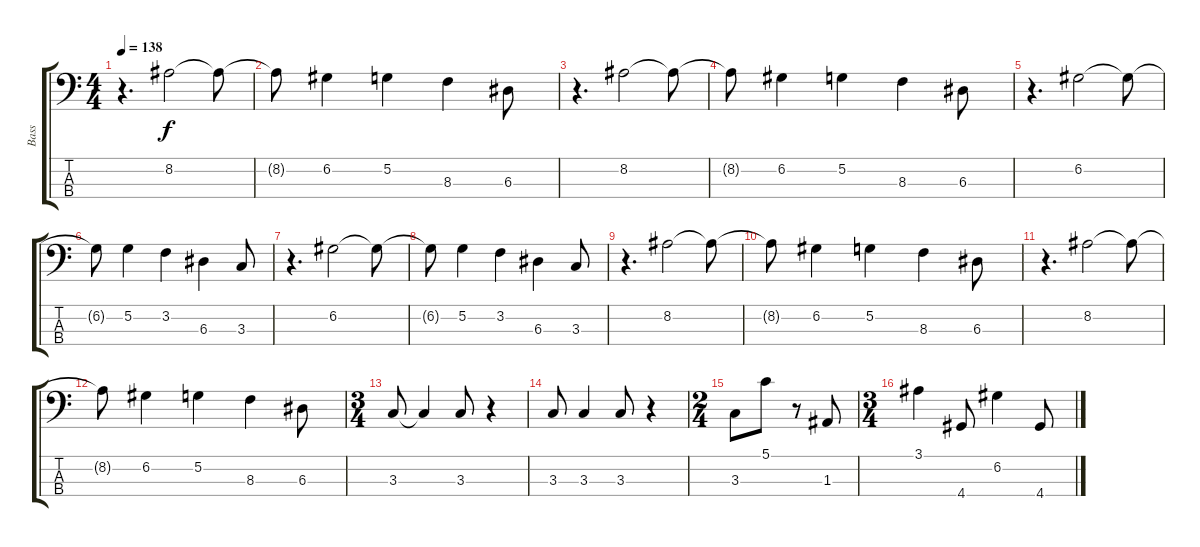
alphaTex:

\track ("Bass" "Bass") {instrument electricbassfinger}
\staff {score tabs}
\tuning (G2 D2 A1 E1) {hide}
\ts (4 4)
\tempo 138
\clef f4
\ks c
r.4{d dy f} 8.2.2 8.2{t}.8 |
8.2{t}.8 6.2.4 5.2.4 8.3.4 6.3.8 |
r.4{d} 8.2.2 8.2{t}.8 |
8.2{t}.8 6.2.4 5.2.4 8.3.4 6.3.8 |
r.4{d} 6.2.2 6.2{t}.8 |
6.2{t}.8 5.2.4 3.2.4 6.3.4 3.3.8 |
r.4{d} 6.2.2 6.2{t}.8 |
6.2{t}.8 5.2.4 3.2.4 6.3.4 3.3.8 |
r.4{d} 8.2.2 8.2{t}.8 |
8.2{t}.8 6.2.4 5.2.4 8.3.4 6.3.8 |
r.4{d} 8.2.2 8.2{t}.8 |
8.2{t}.8 6.2.4 5.2.4 8.3.4 6.3.8 |
\ts (3 4)
3.3.8 3.3{t}.4 3.3.8 r.4 |
3.3.8 3.3.4 3.3.8 r.4 |
\ts (2 4)
3.3.8 5.1.8 r.8 1.3.8 |
\ts (3 4)
3.1.4 4.4.8 6.2.4 4.4.8
